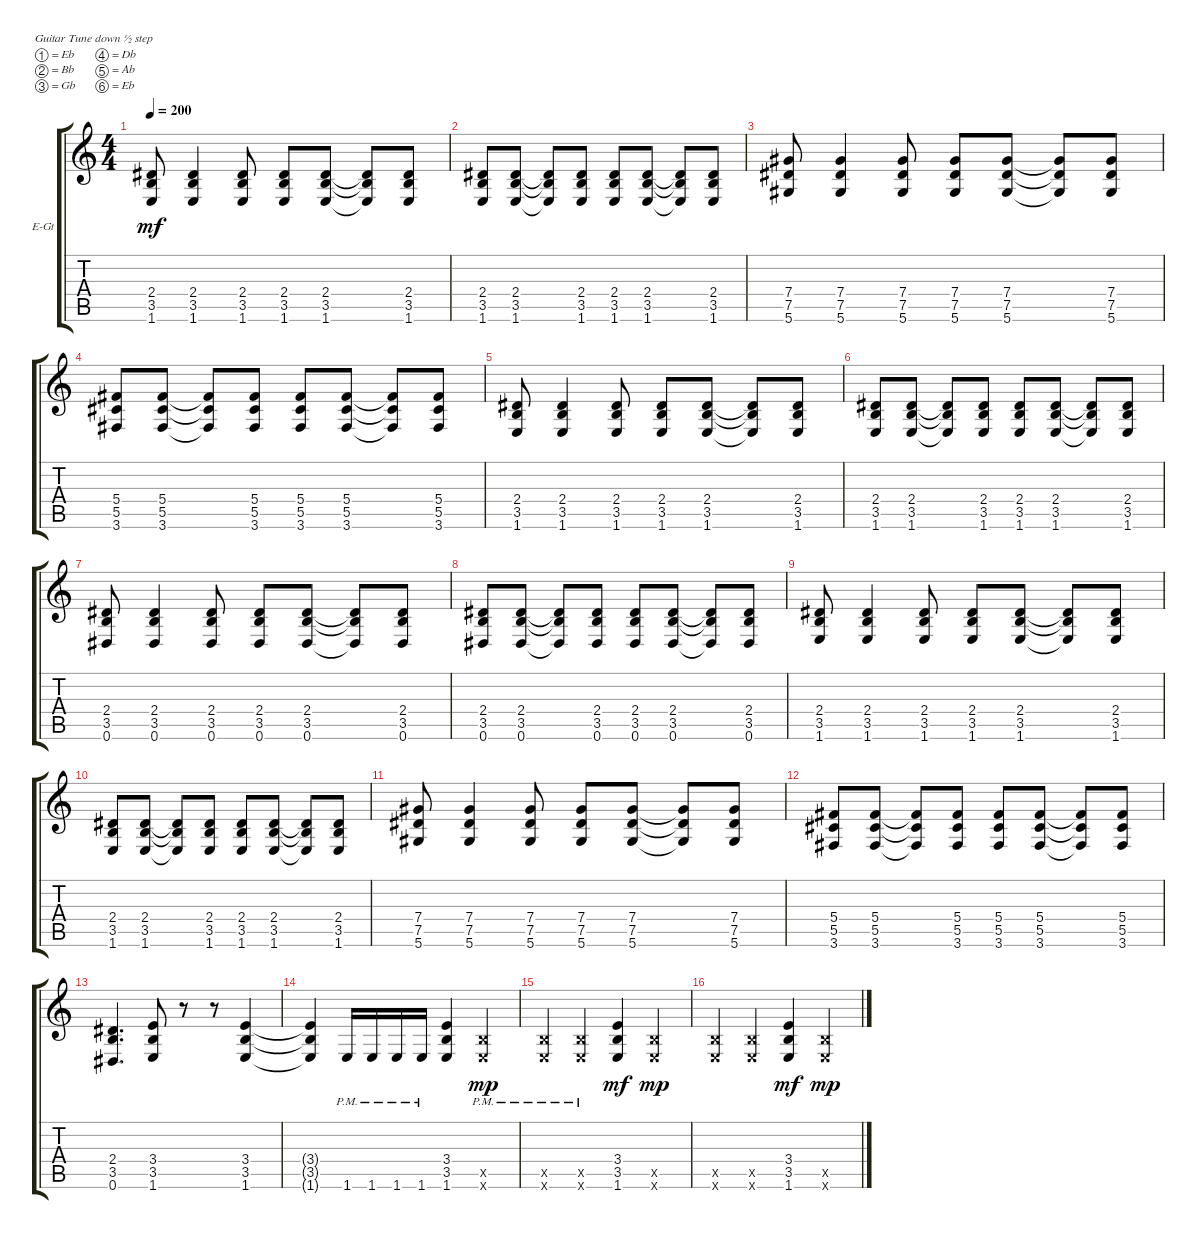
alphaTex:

\defaultSystemsLayout 4
\bracketExtendMode groupsimilarinstruments
\firstSystemTrackNameOrientation horizontal
\otherSystemsTrackNameOrientation horizontal
\track ("Guitar 1" "E-Gt") {instrument electricguitarclean}
\staff {score tabs}
\tuning (Eb4 Bb3 Gb3 Db3 Ab2 Eb2)
\ts (4 4)
\tempo 200
\clef g2
\ks c
(1.6 3.5 2.4).8{dy mf} (2.4 3.5 1.6).4 (2.4 3.5 1.6).8 (1.6 3.5 2.4).8 (1.6 3.5 2.4).8 (1.6{t} 3.5{t} 2.4{t}).8 (2.4 3.5 1.6).8 |
(1.6 3.5 2.4).8 (2.4 3.5 1.6).8 (1.6{t} 3.5{t} 2.4{t}).8 (2.4 3.5 1.6).8 (1.6 3.5 2.4).8 (1.6 3.5 2.4).8 (1.6{t} 3.5{t} 2.4{t}).8 (2.4 3.5 1.6).8 |
(5.6 7.5 7.4).8 (7.4 7.5 5.6).4 (7.4 7.5 5.6).8 (5.6 7.5 7.4).8 (5.6 7.5 7.4).8 (5.6{t} 7.5{t} 7.4{t}).8 (7.4 7.5 5.6).8 |
(3.6 5.5 5.4).8 (5.4 5.5 3.6).8 (3.6{t} 5.5{t} 5.4{t}).8 (5.4 5.5 3.6).8 (3.6 5.5 5.4).8 (3.6 5.5 5.4).8 (3.6{t} 5.4{t} 5.5{t}).8 (5.4 5.5 3.6).8 |
(1.6 3.5 2.4).8 (2.4 3.5 1.6).4 (2.4 3.5 1.6).8 (1.6 3.5 2.4).8 (1.6 3.5 2.4).8 (1.6{t} 3.5{t} 2.4{t}).8 (2.4 3.5 1.6).8 |
(1.6 3.5 2.4).8 (2.4 3.5 1.6).8 (1.6{t} 3.5{t} 2.4{t}).8 (2.4 3.5 1.6).8 (1.6 3.5 2.4).8 (1.6 3.5 2.4).8 (1.6{t} 3.5{t} 2.4{t}).8 (2.4 3.5 1.6).8 |
(0.6 3.5 2.4).8 (2.4 3.5 0.6).4 (2.4 3.5 0.6).8 (0.6 3.5 2.4).8 (0.6 3.5 2.4).8 (0.6{t} 3.5{t} 2.4{t}).8 (2.4 3.5 0.6).8 |
(0.6 3.5 2.4).8 (2.4 3.5 0.6).8 (0.6{t} 3.5{t} 2.4{t}).8 (2.4 3.5 0.6).8 (0.6 3.5 2.4).8 (0.6 3.5 2.4).8 (0.6{t} 3.5{t} 2.4{t}).8 (2.4 3.5 0.6).8 |
(1.6 3.5 2.4).8 (2.4 3.5 1.6).4 (2.4 3.5 1.6).8 (1.6 3.5 2.4).8 (1.6 3.5 2.4).8 (1.6{t} 3.5{t} 2.4{t}).8 (2.4 3.5 1.6).8 |
(1.6 3.5 2.4).8 (2.4 3.5 1.6).8 (1.6{t} 3.5{t} 2.4{t}).8 (2.4 3.5 1.6).8 (1.6 3.5 2.4).8 (1.6 3.5 2.4).8 (1.6{t} 3.5{t} 2.4{t}).8 (2.4 3.5 1.6).8 |
(5.6 7.5 7.4).8 (7.4 7.5 5.6).4 (7.4 7.5 5.6).8 (5.6 7.5 7.4).8 (5.6 7.5 7.4).8 (5.6{t} 7.5{t} 7.4{t}).8 (7.4 7.5 5.6).8 |
(3.6 5.5 5.4).8 (5.4 5.5 3.6).8 (3.6{t} 5.5{t} 5.4{t}).8 (5.4 5.5 3.6).8 (3.6 5.5 5.4).8 (3.6 5.5 5.4).8 (3.6{t} 5.4{t} 5.5{t}).8 (5.4 5.5 3.6).8 |
(0.6 3.5 2.4).4{d} (3.4 3.5 1.6).8 r.8 r.8 (1.6 3.5 3.4).4 |
(1.6{t} 3.5{t} 3.4{t}).4 1.6{pm}.16 1.6{pm}.16 1.6{pm}.16 1.6{pm}.16 (1.6 3.5 3.4).4 (1.6{x} 3.5{pm x}).4{dy mp} |
(1.6{x} 3.5{pm x}).4 (1.6{x} 3.5{pm x}).4 (1.6 3.5 3.4).4{dy mf} (1.6{x} 3.5{x}).4{dy mp} |
(1.6{x} 3.5{x}).4 (1.6{x} 3.5{x}).4 (1.6 3.5 3.4).4{dy mf} (1.6{x} 3.5{x}).4{dy mp}
